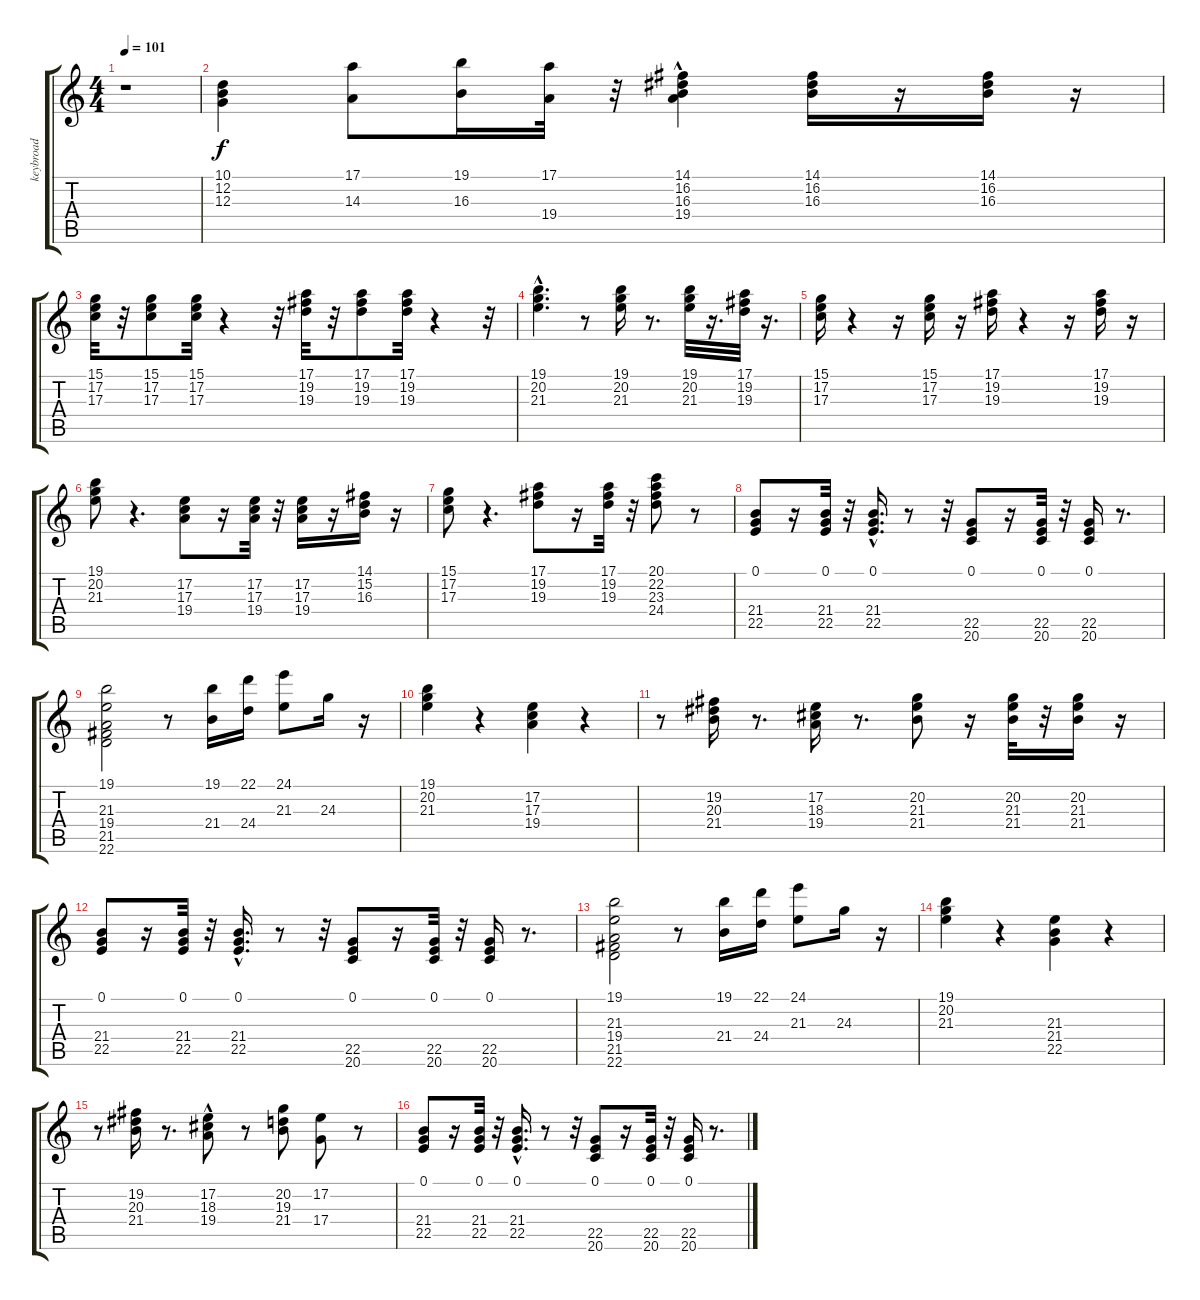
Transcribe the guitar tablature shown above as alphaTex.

\track ("keybroad" "keybroad") {instrument brasssection}
\staff {score tabs}
\tuning (E4 B3 G3 D3 A2 E2) {hide}
\ts (4 4)
\tempo 101
\clef g2
\ks c
r.1{dy f} |
(10.1 12.2 12.3).4 (17.1 14.3).8 (19.1 16.3).16 (17.1 19.4).32 r.32 (14.1{hac} 16.2{hac} 16.3 19.4).4 (14.1 16.2 16.3).16 r.16 (14.1 16.2 16.3).16 r.16 |
(15.1 17.2 17.3).32 r.32 (15.1 17.2 17.3).8 (15.1 17.2 17.3).32 r.4 r.32 (17.1 19.2 19.3).32 r.32 (17.1 19.2 19.3).8 (17.1 19.2 19.3).32 r.4 r.32 |
(19.1{hac} 20.2{hac} 21.3{hac}).4{d} r.8 (19.1 20.2 21.3).16 r.8{d} (19.1 20.2 21.3).32 r.16{d} (17.1 19.2 19.3).32 r.16{d} |
(15.1 17.2 17.3).16 r.4 r.16 (15.1 17.2 17.3).16 r.16 (17.1 19.2 19.3).16 r.4 r.16 (17.1 19.2 19.3).16 r.16 |
(19.1 20.2 21.3).8 r.4{d} (17.2 17.3 19.4).8 r.16 (17.2 17.3 19.4).32 r.32 (17.2 17.3 19.4).16 r.16 (14.1 15.2 16.3).16 r.16 |
(15.1 17.2 17.3).8 r.4{d} (17.1 19.2 19.3).8 r.16 (17.1 19.2 19.3).32 r.32 (20.1 22.2 23.3 24.4).8 r.8 |
(0.1 21.4 22.5).8 r.16 (0.1 21.4 22.5).32 r.32 (0.1{hac} 21.4{hac} 22.5{hac}).16{d} r.8 r.32 (0.1 22.5 20.6).8 r.16 (0.1 22.5 20.6).32 r.32 (0.1 22.5 20.6).16 r.8{d} |
(19.1 21.3 19.4 21.5 22.6).2 r.8 (19.1 21.4).16 (22.1 24.4).16 (24.1 21.3).8 24.3.16 r.16 |
(19.1 20.2 21.3).4 r.4 (17.2 17.3 19.4).4 r.4 |
r.8 (19.2 20.3 21.4).16 r.8{d} (17.2 18.3 19.4).16 r.8{d} (20.2 21.3 21.4).8 r.16 (20.2 21.3 21.4).32 r.32 (20.2 21.3 21.4).16 r.16 |
(0.1 21.4 22.5).8 r.16 (0.1 21.4 22.5).32 r.32 (0.1{hac} 21.4{hac} 22.5{hac}).16{d} r.8 r.32 (0.1 22.5 20.6).8 r.16 (0.1 22.5 20.6).32 r.32 (0.1 22.5 20.6).16 r.8{d} |
(19.1 21.3 19.4 21.5 22.6).2 r.8 (19.1 21.4).16 (22.1 24.4).16 (24.1 21.3).8 24.3.16 r.16 |
(19.1 20.2 21.3).4 r.4 (21.3 21.4 22.5).4 r.4 |
r.8 (19.2 20.3 21.4).16 r.8{d} (17.2 18.3{hac} 19.4).8 r.8 (20.2 19.3 21.4).8 (17.2 17.4).8 r.8 |
(0.1 21.4 22.5).8 r.16 (0.1 21.4 22.5).32 r.32 (0.1{hac} 21.4{hac} 22.5{hac}).16{d} r.8 r.32 (0.1 22.5 20.6).8 r.16 (0.1 22.5 20.6).32 r.32 (0.1 22.5 20.6).16 r.8{d}
